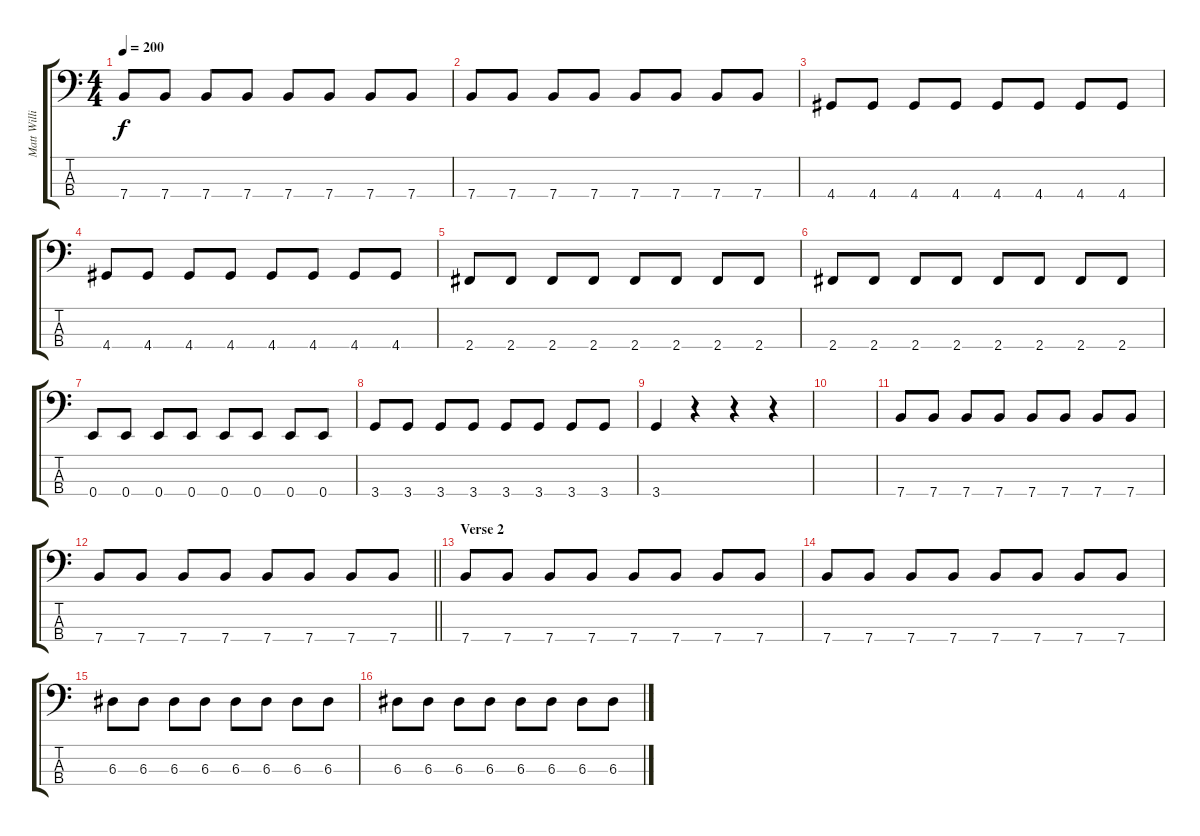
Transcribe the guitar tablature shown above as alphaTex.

\track ("Matt Willis" "Matt Willi") {instrument electricbasspick}
\staff {score tabs}
\tuning (G2 D2 A1 E1) {hide}
\ts (4 4)
\tempo 200
\clef f4
\ks c
7.4.8{dy f} 7.4.8 7.4.8 7.4.8 7.4.8 7.4.8 7.4.8 7.4.8 |
7.4.8 7.4.8 7.4.8 7.4.8 7.4.8 7.4.8 7.4.8 7.4.8 |
4.4.8 4.4.8 4.4.8 4.4.8 4.4.8 4.4.8 4.4.8 4.4.8 |
4.4.8 4.4.8 4.4.8 4.4.8 4.4.8 4.4.8 4.4.8 4.4.8 |
2.4.8 2.4.8 2.4.8 2.4.8 2.4.8 2.4.8 2.4.8 2.4.8 |
2.4.8 2.4.8 2.4.8 2.4.8 2.4.8 2.4.8 2.4.8 2.4.8 |
0.4.8 0.4.8 0.4.8 0.4.8 0.4.8 0.4.8 0.4.8 0.4.8 |
3.4.8 3.4.8 3.4.8 3.4.8 3.4.8 3.4.8 3.4.8 3.4.8 |
3.4.4 r.4 r.4 r.4 |
|
7.4.8 7.4.8 7.4.8 7.4.8 7.4.8 7.4.8 7.4.8 7.4.8 |
\barLineRight lightlight
7.4.8 7.4.8 7.4.8 7.4.8 7.4.8 7.4.8 7.4.8 7.4.8 |
\section ("" "Verse 2")
7.4.8 7.4.8 7.4.8 7.4.8 7.4.8 7.4.8 7.4.8 7.4.8 |
7.4.8 7.4.8 7.4.8 7.4.8 7.4.8 7.4.8 7.4.8 7.4.8 |
6.3.8 6.3.8 6.3.8 6.3.8 6.3.8 6.3.8 6.3.8 6.3.8 |
6.3.8 6.3.8 6.3.8 6.3.8 6.3.8 6.3.8 6.3.8 6.3.8
